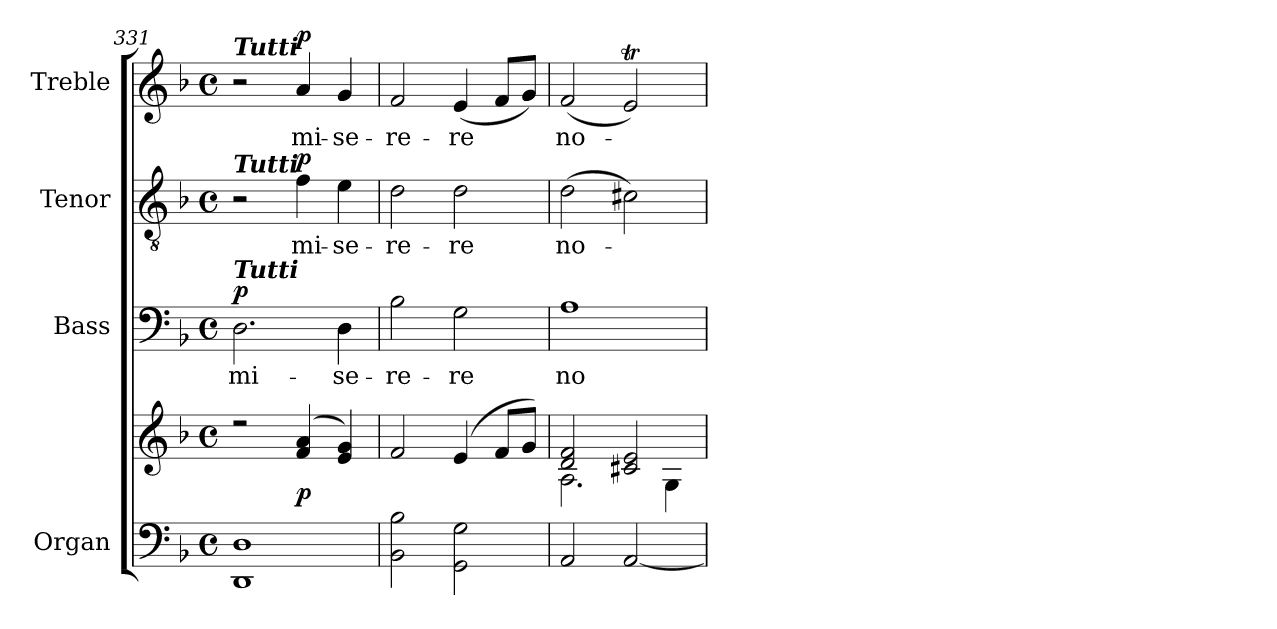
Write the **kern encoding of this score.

**kern	**kern	**dynam	**kern	**text	**dynam	**kern	**text	**dynam	**kern	**text	**dynam
*part4	*part4	*part4	*part3	*part3	*part3	*part2	*part2	*part2	*part1	*part1	*part1
*staff5	*staff4	*staff4/5	*staff3	*staff3	*staff3	*staff2	*staff2	*staff2	*staff1	*staff1	*staff1
*I"Organ	*	*	*I"Bass	*	*	*I"Tenor	*	*	*I"Treble	*	*
*I'Organ	*	*	*I'Bass	*	*	*I'Tenor	*	*	*I'Treble	*	*
*clefF4	*clefG2	*	*clefF4	*	*	*clefGv2	*	*	*clefG2	*	*
*k[b-]	*k[b-]	*	*k[b-]	*	*	*k[b-]	*	*	*k[b-]	*	*
*F:	*F:	*	*F:	*	*	*F:	*	*	*F:	*	*
*M4/4	*M4/4	*	*M4/4	*	*	*M4/4	*	*	*M4/4	*	*
*met(c)	*met(c)	*	*met(c)	*	*	*met(c)	*	*	*met(c)	*	*
=331	=331	=331	=331	=331	=331	=331	=331	=331	=331	=331	=331
*	*^	*	*	*	*	*	*	*	*	*	*
!	!	!	!	!	!	!	!	!	!	!LO:TX:a:Bi:t=Tutti	!	!
!	!	!	!	!	!	!	!LO:TX:a:Bi:t=Tutti	!	!	!	!	!
!	!	!	!	!LO:TX:a:Bi:t=Tutti	!	!	!	!	!	!	!	!
!	!	!	!	!	!LO:LY:b	!LO:DY:b	!	!	!	!	!	!
1DD\ 1D\	2r	1ryy	.	2.D	mi-	p	2r	.	.	2r	.	.
!	!	!	!LO:DY:b	!	!	!	!	!LO:LY:b	!LO:DY:b	!	!LO:LY:b	!LO:DY:b
.	(<4f 4a	.	p	.	.	.	4f	mi-	p	4a	mi-	p
!	!	!	!	!	!LO:LY:b	!	!	!LO:LY:b	!	!	!LO:LY:b	!
.	4e 4g)	.	.	4D	-se-	.	4e	-se-	.	4g	-se-	.
=332	=332	=332	=332	=332	=332	=332	=332	=332	=332	=332	=332	=332
!	!	!	!	!	!LO:LY:b	!	!	!LO:LY:b	!	!	!LO:LY:b	!
2BB-\ 2B-\	2f	1ryy	.	2B-	-re-	.	2d	-re-	.	2f	-re-	.
!	!	!	!	!	!LO:LY:b	!	!	!LO:LY:b	!	!	!LO:LY:b	!
2GG\ 2G\	(<4e	.	.	2G	-re	.	2d	-re	.	(<4e	-re	.
.	8fL	.	.	.	.	.	.	.	.	8fL	.	.
.	8gJ)	.	.	.	.	.	.	.	.	8gJ)	.	.
=333	=333	=333	=333	=333	=333	=333	=333	=333	=333	=333	=333	=333
!	!	!	!	!	!LO:LY:b	!	!	!LO:LY:b	!	!	!LO:LY:b	!
2AA/	2d 2f	2.A\	.	1A	no-	.	(>2d	no-	.	(<2f	no-	.
[2AA/	2c#X 2e	.	.	.	.	.	2c#X)	.	.	2et)	.	.
.	.	4G\	.	.	.	.	.	.	.	.	.	.
*	*v	*v	*	*	*	*	*	*	*	*	*	*
=	=	=	=	=	=	=	=	=	=	=	=
*-	*-	*-	*-	*-	*-	*-	*-	*-	*-	*-	*-
